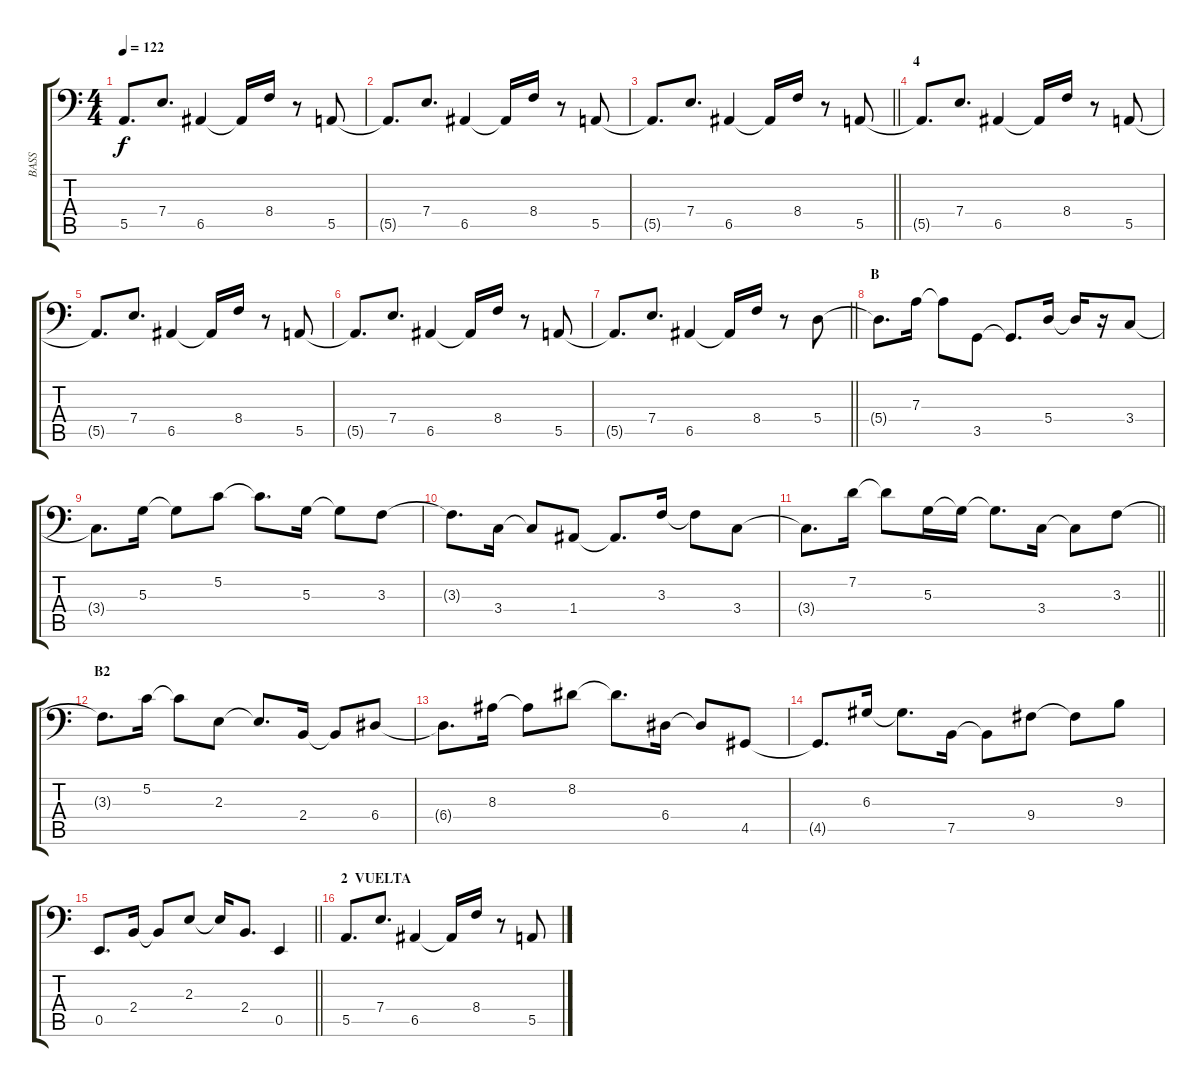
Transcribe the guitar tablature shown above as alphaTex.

\track ("BASS" "BASS") {instrument electricbassfinger}
\staff {score tabs}
\tuning (C3 G2 D2 A1 E1 B0) {hide}
\ts (4 4)
\tempo 122
\clef f4
\ks c
5.5{t}.8{d dy f} 7.4.8{d} 6.5.4 6.5{t}.16 8.4.16 r.8 5.5.8 |
5.5{t}.8{d} 7.4.8{d} 6.5.4 6.5{t}.16 8.4.16 r.8 5.5.8 |
\barLineRight lightlight
5.5{t}.8{d} 7.4.8{d} 6.5.4 6.5{t}.16 8.4.16 r.8 5.5.8 |
\section ("" "4")
5.5{t}.8{d} 7.4.8{d} 6.5.4 6.5{t}.16 8.4.16 r.8 5.5.8 |
5.5{t}.8{d} 7.4.8{d} 6.5.4 6.5{t}.16 8.4.16 r.8 5.5.8 |
5.5{t}.8{d} 7.4.8{d} 6.5.4 6.5{t}.16 8.4.16 r.8 5.5.8 |
\barLineRight lightlight
5.5{t}.8{d} 7.4.8{d} 6.5.4 6.5{t}.16 8.4.16 r.8 5.4.8 |
\section ("" "B")
5.4{t}.8{d} 7.3.16 7.3{t}.8 3.5.8 3.5{t}.8{d} 5.4.16 5.4{t}.16 r.16 3.4.8 |
3.4{t}.8{d} 5.3.16 5.3{t}.8 5.2.8 5.2{t}.8{d} 5.3.16 5.3{t}.8 3.3.8 |
3.3{t}.8{d} 3.4.16 3.4{t}.8 1.4.8 1.4{t}.8{d} 3.3.16 3.3{t}.8 3.4.8 |
\barLineRight lightlight
3.4{t}.8{d} 7.2.16 7.2{t}.8 5.3.16 5.3{t}.16 5.3{t}.8{d} 3.4.16 3.4{t}.8 3.3.8 |
\section ("" "B2")
3.3{t}.8{d} 5.2.16 5.2{t}.8 2.3.8 2.3{t}.8{d} 2.4.16 2.4{t}.8 6.4.8 |
6.4{t}.8{d} 8.3.16 8.3{t}.8 8.2.8 8.2{t}.8{d} 6.4.16 6.4{t}.8 4.5.8 |
4.5{t}.8{d} 6.3.16 6.3{t}.8{d} 7.5.16 7.5{t}.8 9.4.8 9.4{t}.8 9.3.8 |
\barLineRight lightlight
0.5.8{d} 2.4.16 2.4{t}.8 2.3.8 2.3{t}.16 2.4.8{d} 0.5.4 |
\section ("" "2  VUELTA")
5.5.8{d} 7.4.8{d} 6.5.4 6.5{t}.16 8.4.16 r.8 5.5.8
